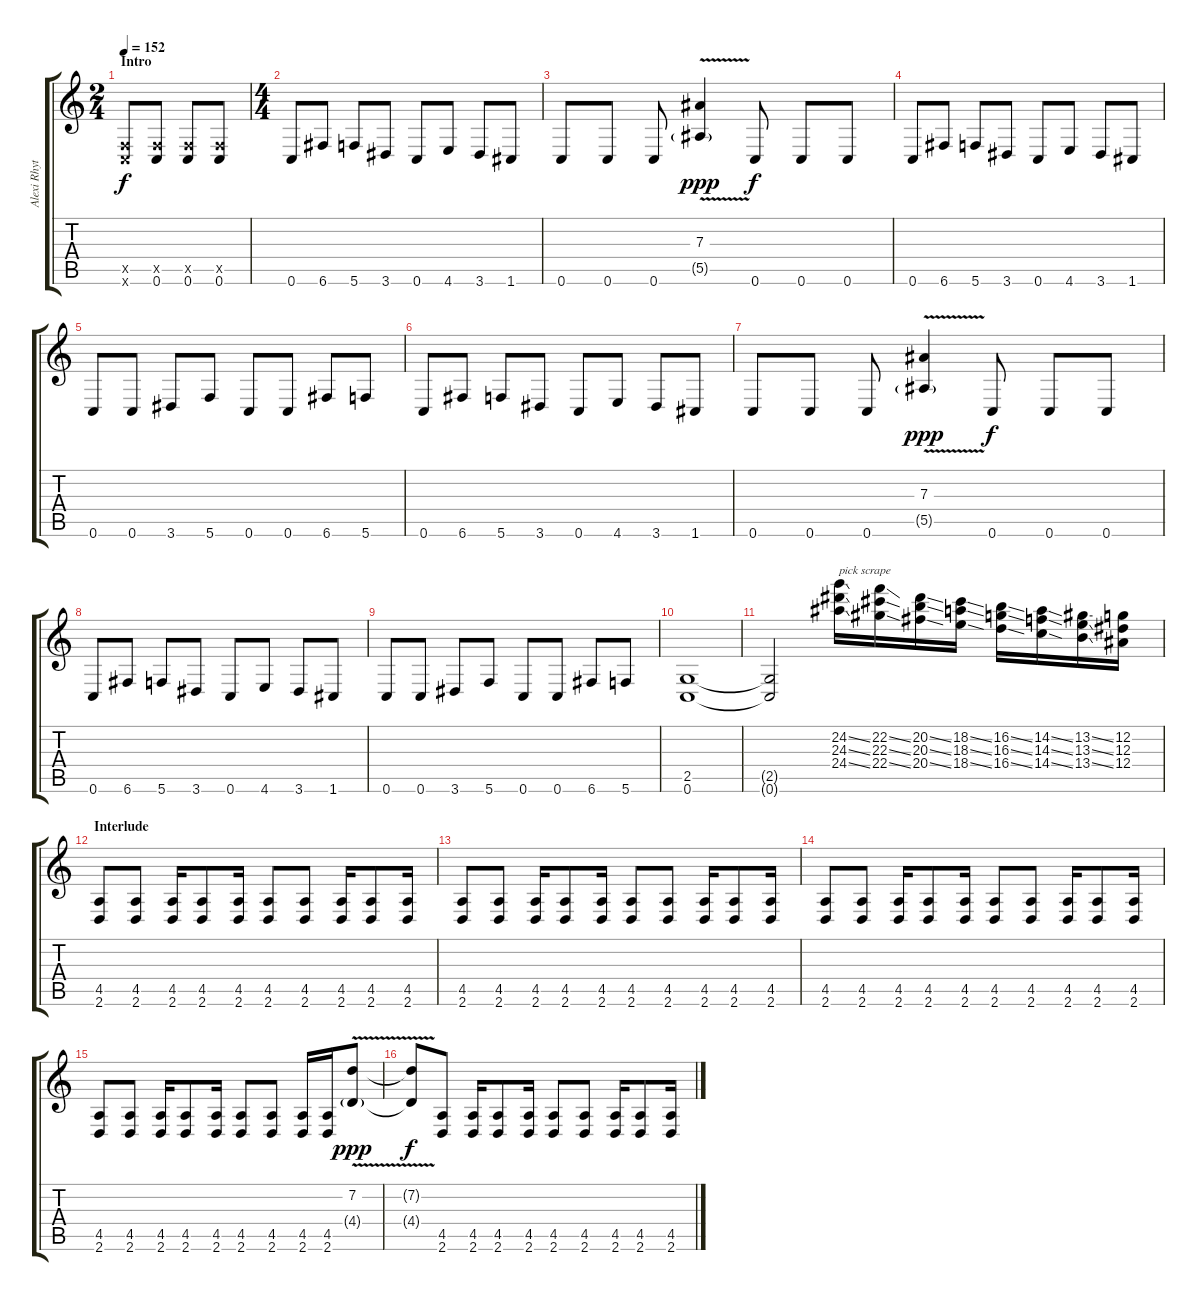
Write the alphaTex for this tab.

\track ("Alexi Rhythm" "Alexi Rhyt") {instrument overdrivenguitar}
\staff {score tabs}
\tuning (C4 G3 Eb3 Bb2 F2 C2) {hide}
\ts (2 4)
\section ("" "Intro")
\tempo 152
\clef g2
\ks c
(0.5{x} 0.6{x}).8{dy f instrument overdrivenguitar} (0.5{x} 0.6).8 (0.5{x} 0.6).8 (0.5{x} 0.6).8 |
\ts (4 4)
0.6.8 6.6.8 5.6.8 3.6.8 0.6.8 4.6.8 3.6.8 1.6.8 |
0.6.8 0.6.8 0.6.8 (7.3{v} 5.5{v g}).4{dy ppp instrument guitarharmonics} 0.6.8{dy f instrument overdrivenguitar} 0.6.8 0.6.8 |
0.6.8 6.6.8 5.6.8 3.6.8 0.6.8 4.6.8 3.6.8 1.6.8 |
0.6.8 0.6.8 3.6.8 5.6.8 0.6.8 0.6.8 6.6.8 5.6.8 |
0.6.8 6.6.8 5.6.8 3.6.8 0.6.8 4.6.8 3.6.8 1.6.8 |
0.6.8 0.6.8 0.6.8 (7.3{v} 5.5{v g}).4{dy ppp instrument guitarharmonics} 0.6.8{dy f instrument overdrivenguitar} 0.6.8 0.6.8 |
0.6.8 6.6.8 5.6.8 3.6.8 0.6.8 4.6.8 3.6.8 1.6.8 |
0.6.8 0.6.8 3.6.8 5.6.8 0.6.8 0.6.8 6.6.8 5.6.8 |
(2.5 0.6).1 |
(2.5{t} 0.6{t}).2 (24.2{ss} 24.3{ss} 24.4{ss}).16{txt "pick scrape" instrument guitarfretnoise} (22.2{ss} 22.3{ss} 22.4{ss}).16 (20.2{ss} 20.3{ss} 20.4{ss}).16 (18.2{ss} 18.3{ss} 18.4{ss}).16 (16.2{ss} 16.3{ss} 16.4{ss}).16 (14.2{ss} 14.3{ss} 14.4{ss}).16 (13.2{ss} 13.3{ss} 13.4{ss}).16 (12.2 12.3 12.4).16 |
\section ("" "Interlude")
(4.5 2.6).8{instrument overdrivenguitar} (4.5 2.6).8 (4.5 2.6).16 (4.5 2.6).8 (4.5 2.6).16 (4.5 2.6).8 (4.5 2.6).8 (4.5 2.6).16 (4.5 2.6).8 (4.5 2.6).16 |
(4.5 2.6).8 (4.5 2.6).8 (4.5 2.6).16 (4.5 2.6).8 (4.5 2.6).16 (4.5 2.6).8 (4.5 2.6).8 (4.5 2.6).16 (4.5 2.6).8 (4.5 2.6).16 |
(4.5 2.6).8 (4.5 2.6).8 (4.5 2.6).16 (4.5 2.6).8 (4.5 2.6).16 (4.5 2.6).8 (4.5 2.6).8 (4.5 2.6).16 (4.5 2.6).8 (4.5 2.6).16 |
(4.5 2.6).8 (4.5 2.6).8 (4.5 2.6).16 (4.5 2.6).8 (4.5 2.6).16 (4.5 2.6).8 (4.5 2.6).8 (4.5 2.6).16 (4.5 2.6).16 (7.2{v} 4.4{v g}).8{dy ppp instrument guitarharmonics} |
(7.2{t} 4.4{t}).8{dy f} (4.5 2.6).8{instrument overdrivenguitar} (4.5 2.6).16 (4.5 2.6).8 (4.5 2.6).16 (4.5 2.6).8 (4.5 2.6).8 (4.5 2.6).16 (4.5 2.6).8 (4.5 2.6).16
